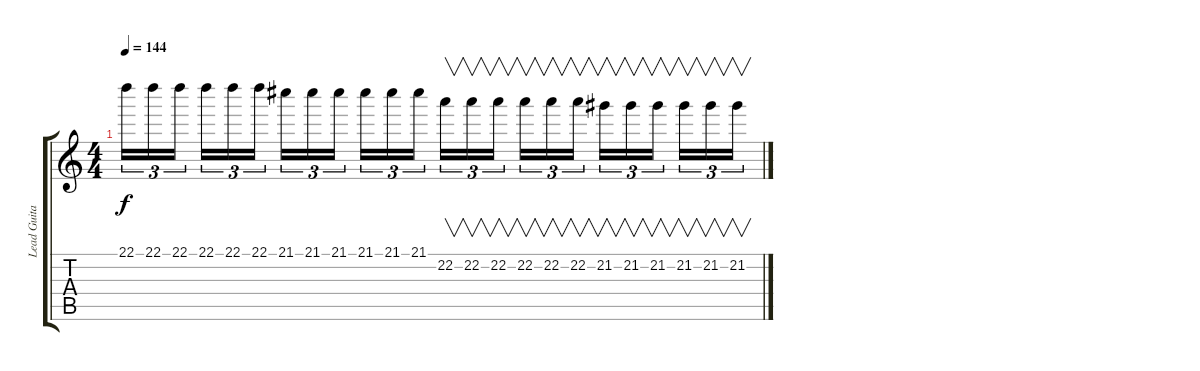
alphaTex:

\track ("Lead Guitar" "Lead Guita") {instrument distortionguitar}
\staff {score tabs}
\tuning (E4 B3 G3 D3 A2 E2) {hide}
\ts (4 4)
\tempo 144
\clef g2
\ks c
22.1.16{tu (3 2) dy f} 22.1.16{tu (3 2)} 22.1.16{tu (3 2)} 22.1.16{tu (3 2)} 22.1.16{tu (3 2)} 22.1.16{tu (3 2)} 21.1.16{tu (3 2)} 21.1.16{tu (3 2)} 21.1.16{tu (3 2)} 21.1.16{tu (3 2)} 21.1.16{tu (3 2)} 21.1.16{tu (3 2)} 22.2.16{v tu (3 2)} 22.2.16{v tu (3 2)} 22.2.16{v tu (3 2)} 22.2.16{v tu (3 2)} 22.2.16{v tu (3 2)} 22.2.16{v tu (3 2)} 21.2.16{v tu (3 2)} 21.2.16{v tu (3 2)} 21.2.16{v tu (3 2)} 21.2.16{v tu (3 2)} 21.2.16{v tu (3 2)} 21.2.16{v tu (3 2)}
